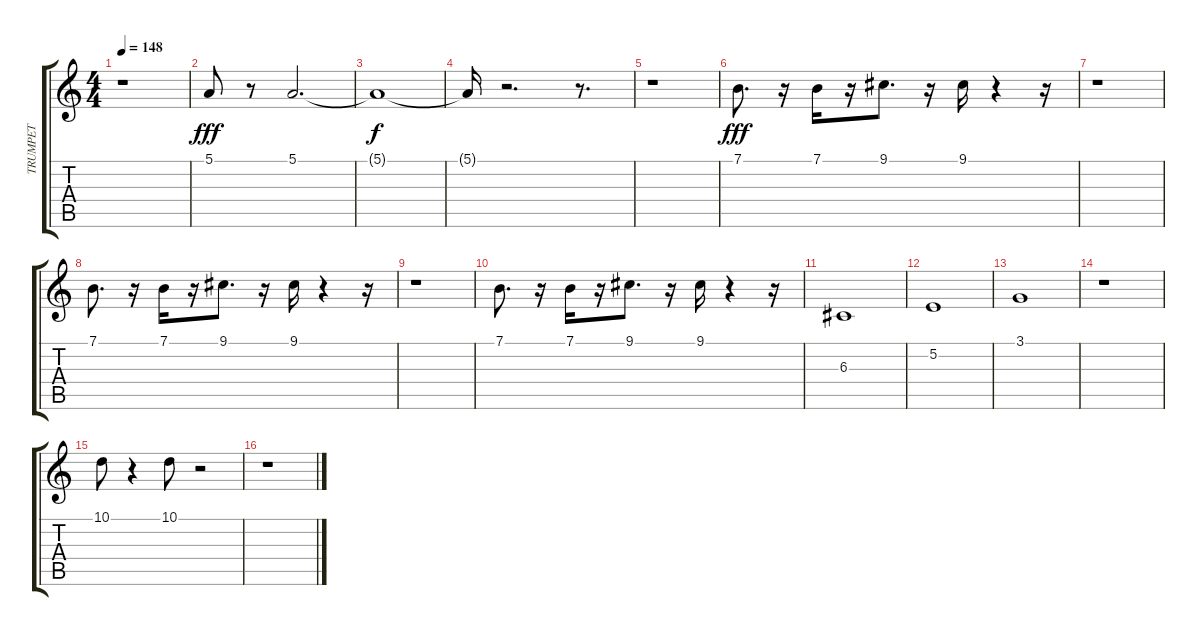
\track ("TRUMPET" "TRUMPET") {instrument trumpet}
\staff {score tabs}
\tuning (E4 B3 G3 D3 A2 E2) {hide}
\ts (4 4)
\tempo 148
\clef g2
\ks c
r.1{dy fff} |
5.1.8 r.8 5.1.2{d} |
5.1{t}.1{dy f} |
5.1{t}.16 r.2{d} r.8{d} |
r.1 |
7.1.8{d dy fff} r.16 7.1.16 r.16 9.1.8{d} r.16 9.1.16 r.4 r.16 |
r.1 |
7.1.8{d} r.16 7.1.16 r.16 9.1.8{d} r.16 9.1.16 r.4 r.16 |
r.1 |
7.1.8{d} r.16 7.1.16 r.16 9.1.8{d} r.16 9.1.16 r.4 r.16 |
6.3.1 |
5.2.1 |
3.1.1 |
r.1 |
10.1.8 r.4 10.1.8 r.2 |
r.1
